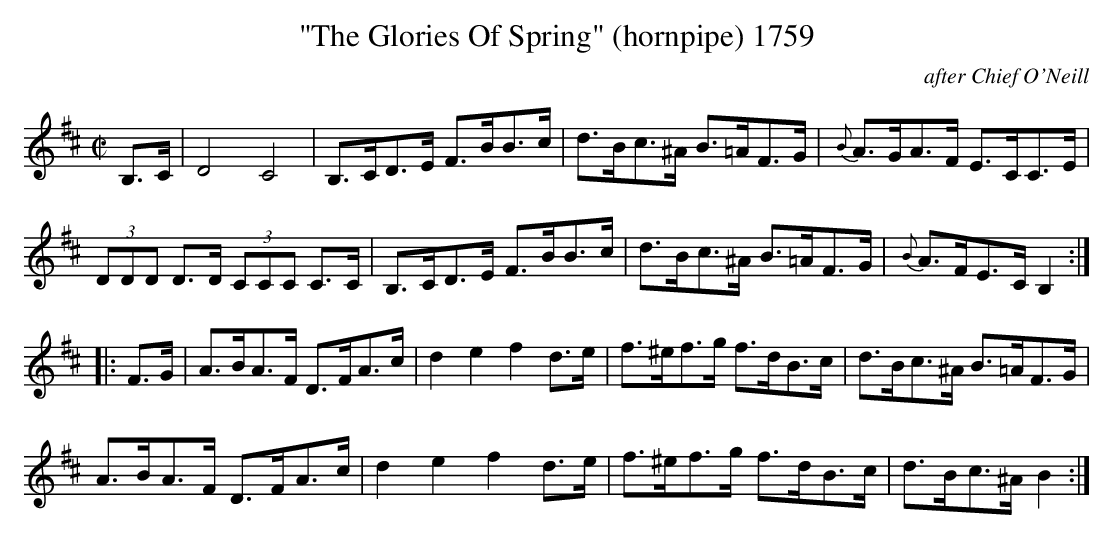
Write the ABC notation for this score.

X:1
T:"The Glories Of Spring" (hornpipe) 1759
C:after Chief O'Neill
BRENNAN July 2003 (HTTP://WWW.SOSYOURMOM.COM)
M:C|
L:1/8
K:D
B,3/2C/2|D4C4|B,3/2C/2D3/2E/2 F3/2B/2B3/2c/2|d3/2B/2c3/2^A/2 B3/2=A/2F3/2G/2|{B}A3/2G/2A3/2F/2 E3/2C/2C3/2E/2|
(3DDD D3/2D/2 (3CCC C3/2C/2|B,3/2C/2D3/2E/2 F3/2B/2B3/2c/2|d3/2B/2c3/2^A/2 B3/2=A/2F3/2G/2|{B}A3/2F/2E3/2C/2 B,2:|
|:F3/2G/2|A3/2B/2A3/2F/2 D3/2F/2A3/2c/2|d2e2f2d3/2e/2|f3/2^e/2f3/2g/2 f3/2d/2B3/2c/2|d3/2B/2c3/2^A/2 B3/2=A/2F3/2G/2|
A3/2B/2A3/2F/2 D3/2F/2A3/2c/2|d2e2f2d3/2e/2|f3/2^e/2f3/2g/2 f3/2d/2B3/2c/2|d3/2B/2c3/2^A/2 B2:|
